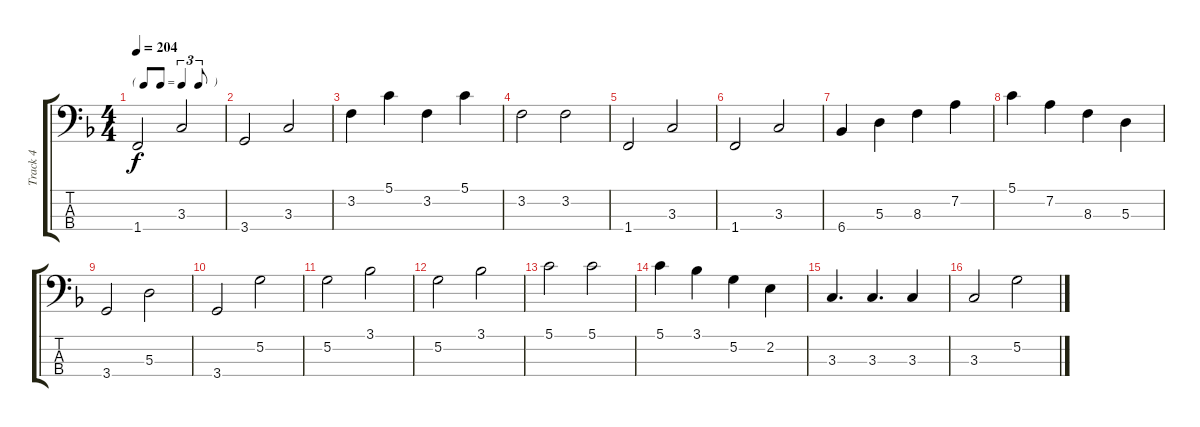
\track ("Track 4" "Track 4") {instrument electricbassfinger}
\staff {score tabs}
\tuning (G2 D2 A1 E1) {hide}
\ts (4 4)
\tf triplet8th
\tempo 204
\clef f4
\ks f
1.4.2{dy f} 3.3.2 |
3.4.2 3.3.2 |
3.2.4 5.1.4 3.2.4 5.1.4 |
3.2.2 3.2.2 |
1.4.2 3.3.2 |
1.4.2 3.3.2 |
6.4.4 5.3.4 8.3.4 7.2.4 |
5.1.4 7.2.4 8.3.4 5.3.4 |
3.4.2 5.3.2 |
3.4.2 5.2.2 |
5.2.2 3.1.2 |
5.2.2 3.1.2 |
5.1.2 5.1.2 |
5.1.4 3.1.4 5.2.4 2.2.4 |
3.3.4{d} 3.3.4{d} 3.3.4 |
3.3.2 5.2.2
